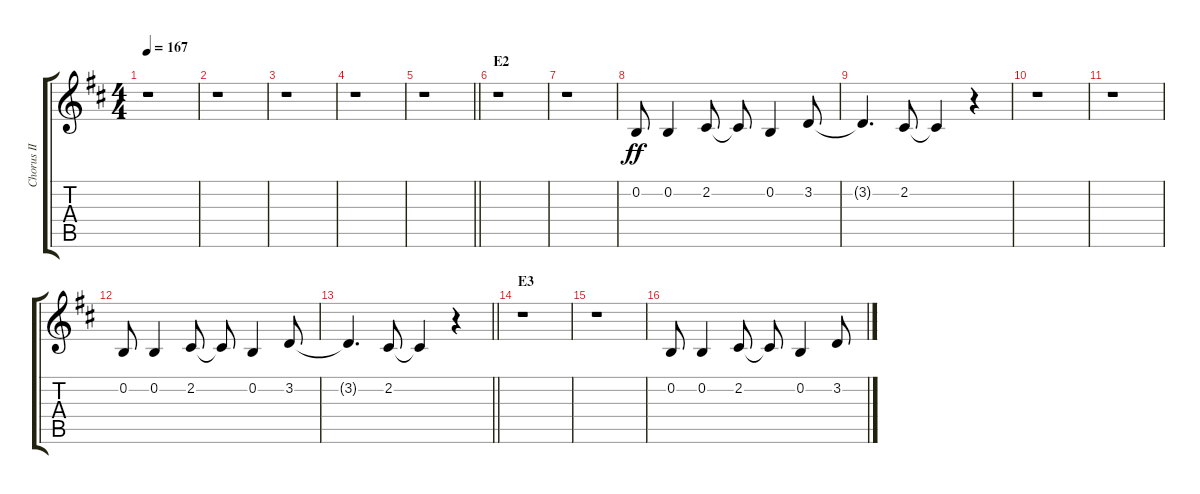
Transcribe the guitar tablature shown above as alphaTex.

\track ("Chorus II" "Chorus II") {instrument voiceoohs}
\staff {score tabs}
\tuning (E4 B3 G3 D3 A2 E2) {hide}
\ts (4 4)
\tempo 167
\clef g2
\ks d
r.1{dy ff} |
r.1 |
r.1 |
r.1 |
\barLineRight lightlight
r.1 |
\section ("" "E2")
r.1 |
r.1 |
0.2.8 0.2.4 2.2.8 2.2{t}.8 0.2.4 3.2.8 |
3.2{t}.4{d} 2.2.8 2.2{t}.4 r.4 |
r.1 |
r.1 |
0.2.8 0.2.4 2.2.8 2.2{t}.8 0.2.4 3.2.8 |
\barLineRight lightlight
3.2{t}.4{d} 2.2.8 2.2{t}.4 r.4 |
\section ("" "E3")
r.1 |
r.1 |
0.2.8 0.2.4 2.2.8 2.2{t}.8 0.2.4 3.2.8
